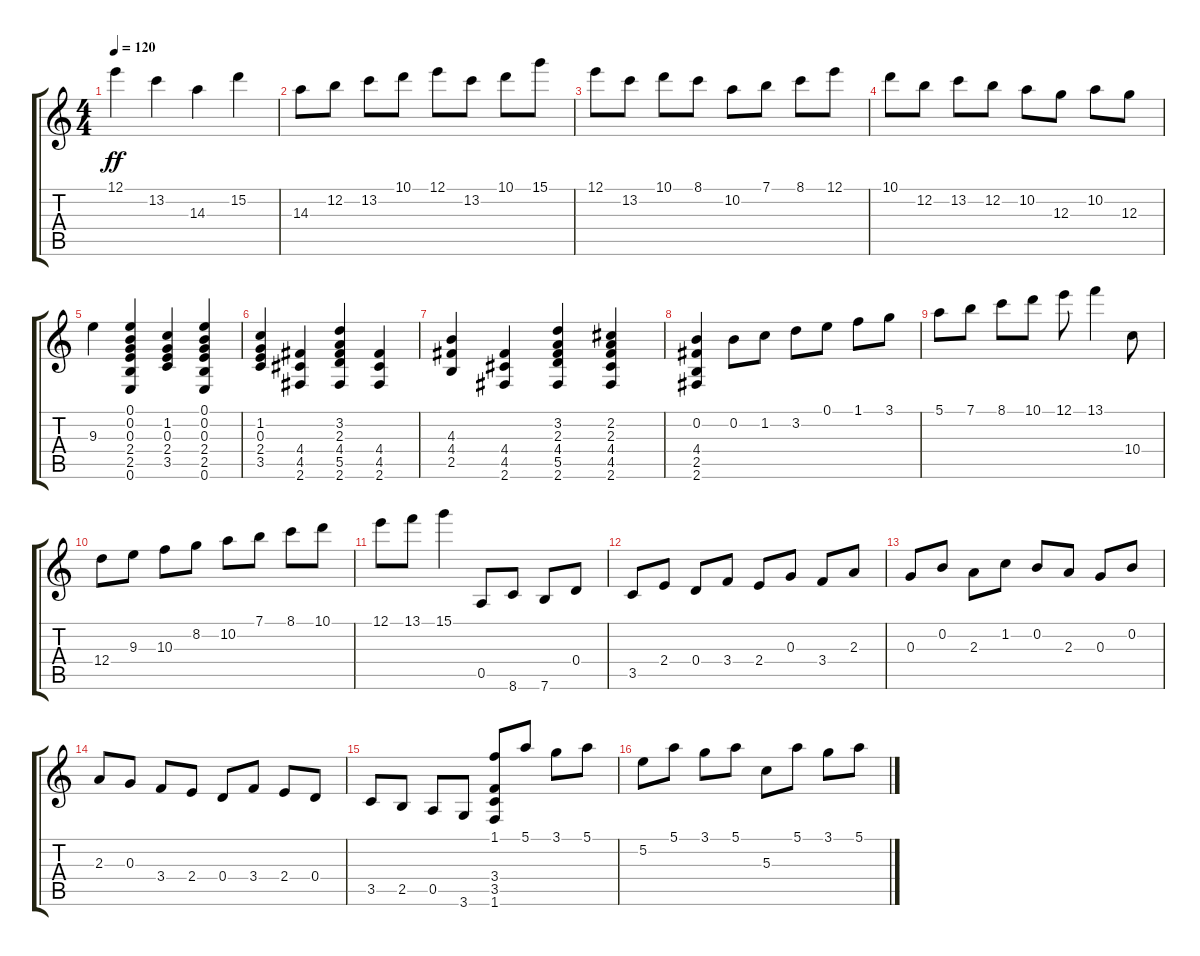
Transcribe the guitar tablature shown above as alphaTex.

\track "" {instrument acousticguitarnylon}
\staff {score tabs}
\tuning (E4 B3 G3 D3 A2 E2) {hide}
\ts (4 4)
\tempo 120
\clef g2
\ks c
12.1.4{dy ff} 13.2.4 14.3.4 15.2.4 |
14.3.8 12.2.8 13.2.8 10.1.8 12.1.8 13.2.8 10.1.8 15.1.8 |
12.1.8 13.2.8 10.1.8 8.1.8 10.2.8 7.1.8 8.1.8 12.1.8 |
10.1.8 12.2.8 13.2.8 12.2.8 10.2.8 12.3.8 10.2.8 12.3.8 |
9.3.4 (0.1 0.2 0.3 2.4 2.5 0.6).4 (1.2 0.3 2.4 3.5).4 (0.1 0.2 0.3 2.4 2.5 0.6).4 |
(1.2 0.3 2.4 3.5).4 (4.4 4.5 2.6).4 (3.2 2.3 4.4 5.5 2.6).4 (4.4 4.5 2.6).4 |
(4.3 4.4 2.5).4 (4.4 4.5 2.6).4 (3.2 2.3 4.4 5.5 2.6).4 (2.2 2.3 4.4 4.5 2.6).4 |
(0.2 4.4 2.5 2.6).4 0.2.8 1.2.8 3.2.8 0.1.8 1.1.8 3.1.8 |
5.1.8 7.1.8 8.1.8 10.1.8 12.1.8 13.1.4 10.4.8 |
12.4.8 9.3.8 10.3.8 8.2.8 10.2.8 7.1.8 8.1.8 10.1.8 |
12.1.8 13.1.8 15.1.4 0.5.8 8.6.8 7.6.8 0.4.8 |
3.5.8 2.4.8 0.4.8 3.4.8 2.4.8 0.3.8 3.4.8 2.3.8 |
0.3.8 0.2.8 2.3.8 1.2.8 0.2.8 2.3.8 0.3.8 0.2.8 |
2.3.8 0.3.8 3.4.8 2.4.8 0.4.8 3.4.8 2.4.8 0.4.8 |
3.5.8 2.5.8 0.5.8 3.6.8 (1.1 3.4 3.5 1.6).8 5.1.8 3.1.8 5.1.8 |
5.2.8 5.1.8 3.1.8 5.1.8 5.3.8 5.1.8 3.1.8 5.1.8
